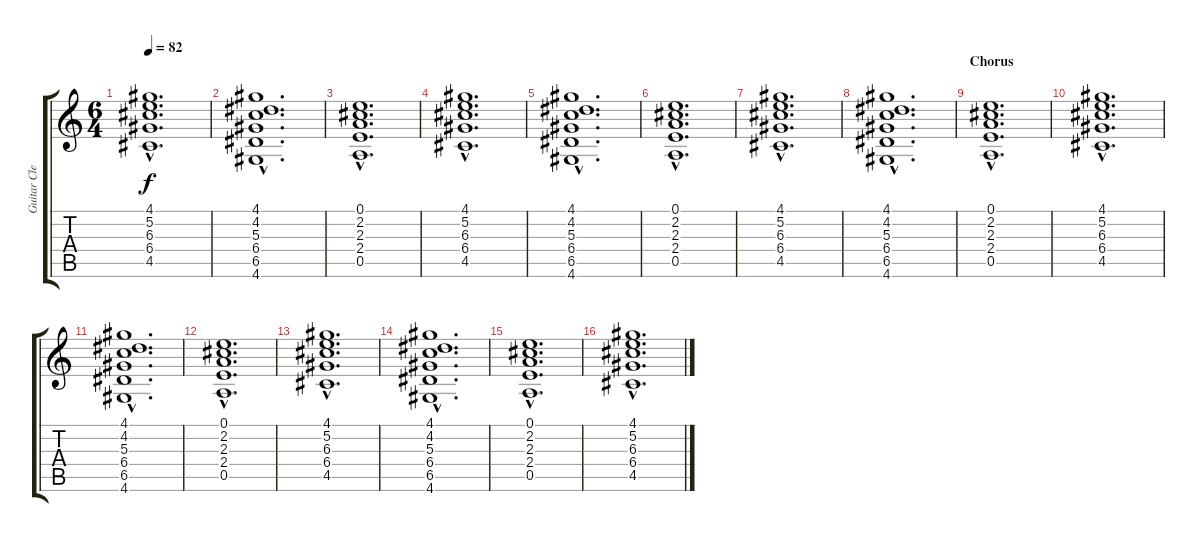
\track ("Guitar Clean" "Guitar Cle") {instrument electricguitarjazz}
\staff {score tabs}
\tuning (E4 B3 G3 D3 A2 E2) {hide}
\ts (6 4)
\tempo 82
\clef g2
\ks c
(4.1{hac} 5.2{hac} 6.3{hac} 6.4{hac} 4.5{hac}).1{d dy f} |
(4.1{hac} 4.2{hac} 5.3{hac} 6.4{hac} 6.5{hac} 4.6{hac}).1{d} |
(0.1{hac} 2.2{hac} 2.3{hac} 2.4{hac} 0.5{hac}).1{d} |
(4.1{hac} 5.2{hac} 6.3{hac} 6.4{hac} 4.5{hac}).1{d} |
(4.1{hac} 4.2{hac} 5.3{hac} 6.4{hac} 6.5{hac} 4.6{hac}).1{d} |
(0.1{hac} 2.2{hac} 2.3{hac} 2.4{hac} 0.5{hac}).1{d} |
(4.1{hac} 5.2{hac} 6.3{hac} 6.4{hac} 4.5{hac}).1{d} |
(4.1{hac} 4.2{hac} 5.3{hac} 6.4{hac} 6.5{hac} 4.6{hac}).1{d} |
\section ("" "Chorus")
(0.1{hac} 2.2{hac} 2.3{hac} 2.4{hac} 0.5{hac}).1{d} |
(4.1{hac} 5.2{hac} 6.3{hac} 6.4{hac} 4.5{hac}).1{d} |
(4.1{hac} 4.2{hac} 5.3{hac} 6.4{hac} 6.5{hac} 4.6{hac}).1{d} |
(0.1{hac} 2.2{hac} 2.3{hac} 2.4{hac} 0.5{hac}).1{d} |
(4.1{hac} 5.2{hac} 6.3{hac} 6.4{hac} 4.5{hac}).1{d} |
(4.1{hac} 4.2{hac} 5.3{hac} 6.4{hac} 6.5{hac} 4.6{hac}).1{d} |
(0.1{hac} 2.2{hac} 2.3{hac} 2.4{hac} 0.5{hac}).1{d} |
(4.1{hac} 5.2{hac} 6.3{hac} 6.4{hac} 4.5{hac}).1{d}
